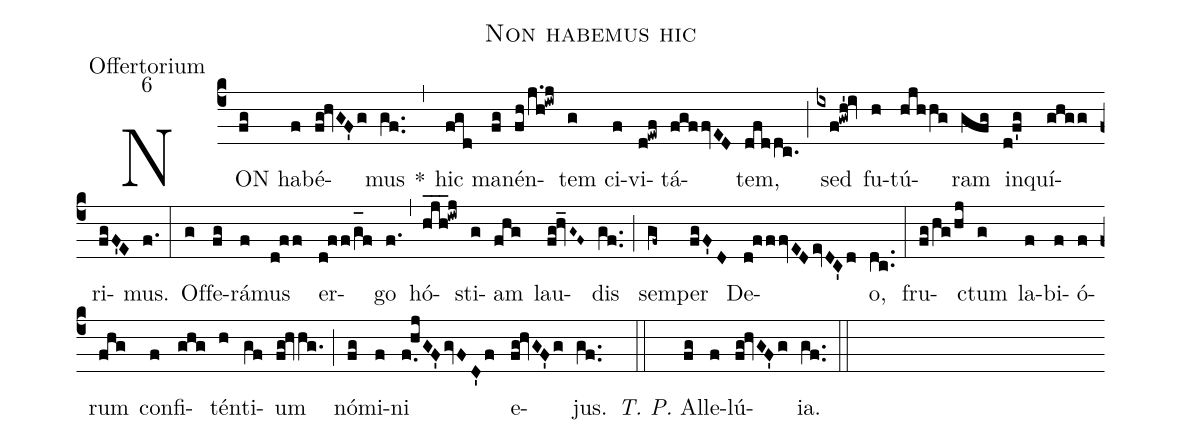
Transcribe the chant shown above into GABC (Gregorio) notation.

name:Non habemus hic;
office-part:Offertorium;
mode:6;
%%
(c4) NON(fg) ha(f)bé(fg!hvGF'g)mus(gf..) *(,) hic(fgd) ma(fg)nén(fh/j.h!iwj)tem(g) ci(f)vi(d!ewf)tá(fgffvED)tem,(dfddc.) (;) sed(ixf!gwh'!iv) fu(h)tú(hjhhg)ram(gfg) in(d!f'g)quí(ghgg)ri(fgF'E)mus.(f.) (:) Of(g)fe(fg)rá(f)mus(d!ff) er(d!ff/g_[oh:h]f)go(f.) (,) hó(hjh___!iwj)sti(g)am(fhg) lau(fg!hv_G~F~)dis(gf..) (;) sem(gf~)per(fgF'D) De(d!fffvEDevDC'd)o,(dc..) (:) fru(fg/hg/hj)ctum(g) la(f)bi(f)ó(f)rum(fhg) con(f)fi(ghg)tén(h)ti(gf)um(fg!hvhg.) (;) nó(fg)mi(f)ni(f.0/[-1.7]hjGF'gvFD'f) e(fg!hvGF'g)jus.(gf..) (::) <i>T. P.</i> Al(fg)le(f)lú(fg!hvGF'g){ia}.(gf..) (::)
